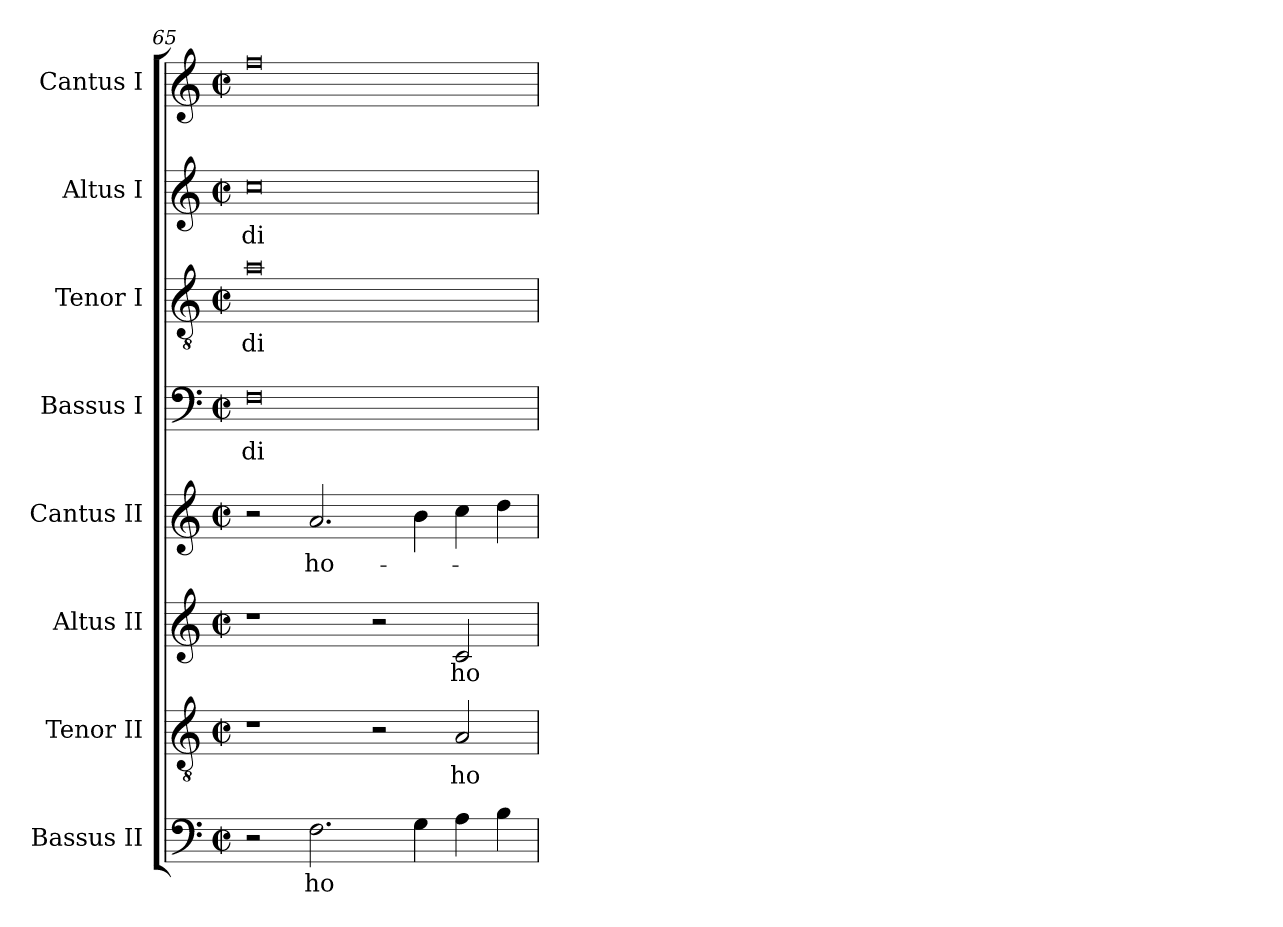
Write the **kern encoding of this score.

**kern	**text	**kern	**text	**kern	**text	**kern	**text	**kern	**text	**kern	**text	**kern	**text	**kern
*part8	*part8	*part7	*part7	*part6	*part6	*part5	*part5	*part4	*part4	*part3	*part3	*part2	*part2	*part1
*staff8	*staff8	*staff7	*staff7	*staff6	*staff6	*staff5	*staff5	*staff4	*staff4	*staff3	*staff3	*staff2	*staff2	*staff1
*I"Bassus II	*	*I"Tenor II	*	*I"Altus II	*	*I"Cantus II	*	*I"Bassus I	*	*I"Tenor I	*	*I"Altus I	*	*I"Cantus I
*clefF4	*	*clefGv2	*	*clefG2	*	*clefG2	*	*clefF4	*	*clefGv2	*	*clefG2	*	*clefG2
*	*	*	*	*	*	*	*	*	*	*	*	*k[]	*	*
*	*	*	*	*	*	*	*	*	*	*	*	*C:	*	*
*M2/2	*	*M2/2	*	*M2/2	*	*M2/2	*	*M2/2	*	*M2/2	*	*M2/2	*	*M2/2
*met(c|)	*	*met(c|)	*	*met(c|)	*	*met(c|)	*	*met(c|)	*	*met(c|)	*	*met(c|)	*	*met(c|)
=65	=65	=65	=65	=65	=65	=65	=65	=65	=65	=65	=65	=65	=65	=65
!	!	!	!	!	!	!	!	!	!LO:LY:b:cj	!	!LO:LY:b:cj	!	!LO:LY:b:cj	!
2r	.	1r	.	1r	.	2r	.	0F	-di	0a	-di	0cc	di	0ff
!	!LO:LY:b:cj	!	!	!	!	!	!LO:LY:b:cj	!	!	!	!	!	!	!
2.F\	ho	.	.	.	.	2.a/	ho-	.	.	.	.	.	.	.
.	.	2r	.	2r	.	.	.	.	.	.	.	.	.	.
4G\	.	.	.	.	.	4b\	.	.	.	.	.	.	.	.
!	!	!	!LO:LY:b:cj	!	!LO:LY:b:cj	!	!	!	!	!	!	!	!	!
4A\	.	2A/	ho	2c/	ho-	4cc\	.	.	.	.	.	.	.	.
4B\	.	.	.	.	.	4dd\	.	.	.	.	.	.	.	.
=	=	=	=	=	=	=	=	=	=	=	=	=	=	=
*-	*-	*-	*-	*-	*-	*-	*-	*-	*-	*-	*-	*-	*-	*-
